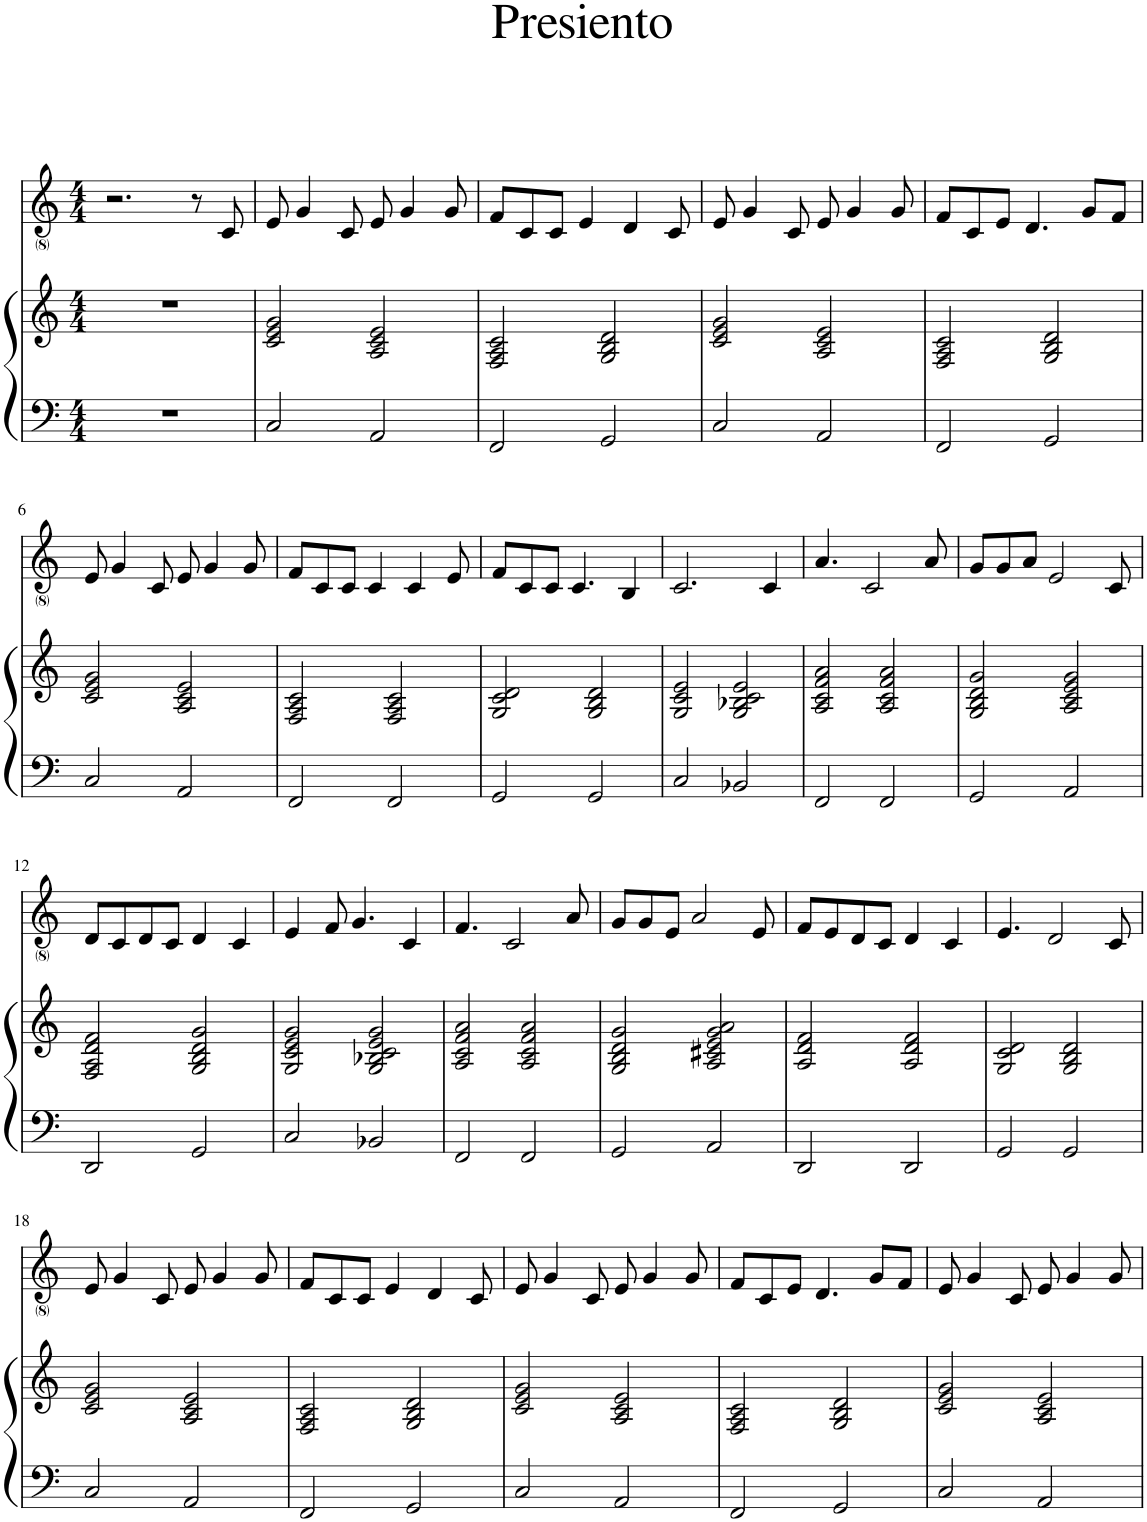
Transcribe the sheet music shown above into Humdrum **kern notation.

**kern	**kern	**kern
*part2	*part2	*part1
*staff3	*staff2	*staff1
*I"Piano	*	*I"Voice
*I'Pno	*	*
*clefF4	*clefG2	*clefG2
*k[]	*k[]	*k[]
*M4/4	*M4/4	*M4/4
=1	=1	=1
1r	1r	2.r
.	.	8r
.	.	8c/
=2	=2	=2
2C/	2c/ 2e/ 2g/	8e/
.	.	4g/
.	.	8c/
2AA/	2A/ 2c/ 2e/	8e/
.	.	4g/
.	.	8g/
=3	=3	=3
2FF/	2F/ 2A/ 2c/	8f/L
.	.	8c/
.	.	8c/J
.	.	4e/
2GG/	2G/ 2B/ 2d/	.
.	.	4d/
.	.	8c/
=4	=4	=4
2C/	2c/ 2e/ 2g/	8e/
.	.	4g/
.	.	8c/
2AA/	2A/ 2c/ 2e/	8e/
.	.	4g/
.	.	8g/
=5	=5	=5
2FF/	2F/ 2A/ 2c/	8f/L
.	.	8c/
.	.	8e/J
.	.	4.d/
2GG/	2G/ 2B/ 2d/	.
.	.	8g/L
.	.	8f/J
!!LO:LB:g=z
=6	=6	=6
2C/	2c/ 2e/ 2g/	8e/
.	.	4g/
.	.	8c/
2AA/	2A/ 2c/ 2e/	8e/
.	.	4g/
.	.	8g/
=7	=7	=7
2FF/	2F/ 2A/ 2c/	8f/L
.	.	8c/
.	.	8c/J
.	.	4c/
2FF/	2F/ 2A/ 2c/	.
.	.	4c/
.	.	8e/
=8	=8	=8
2GG/	2G/ 2c/ 2d/	8f/L
.	.	8c/
.	.	8c/J
.	.	4.c/
2GG/	2G/ 2B/ 2d/	.
.	.	4B/
=9	=9	=9
2C/	2G/ 2c/ 2e/	2.c/
2BB-X/	2G/ 2B-X/ 2c/ 2e/	.
.	.	4c/
=10	=10	=10
2FF/	2A/ 2c/ 2f/ 2a/	4.a/
.	.	2c/
2FF/	2A/ 2c/ 2f/ 2a/	.
.	.	8a/
=11	=11	=11
2GG/	2G/ 2B/ 2d/ 2g/	8g/L
.	.	8g/
.	.	8a/J
.	.	2e/
2AA/	2A/ 2c/ 2e/ 2g/	.
.	.	8c/
!!LO:LB:g=z
=12	=12	=12
2DD/	2F/ 2A/ 2d/ 2f/	8d/L
.	.	8c/
.	.	8d/
.	.	8c/J
2GG/	2G/ 2B/ 2d/ 2g/	4d/
.	.	4c/
=13	=13	=13
2C/	2G/ 2c/ 2e/ 2g/	4e/
.	.	8f/
.	.	4.g/
2BB-X/	2G/ 2B-X/ 2c/ 2e/ 2g/	.
.	.	4c/
=14	=14	=14
2FF/	2A/ 2c/ 2f/ 2a/	4.f/
.	.	2c/
2FF/	2A/ 2c/ 2f/ 2a/	.
.	.	8a/
=15	=15	=15
2GG/	2G/ 2B/ 2d/ 2g/	8g/L
.	.	8g/
.	.	8e/J
.	.	2a/
2AA/	2A/ 2c#X/ 2e/ 2g/ 2a/	.
.	.	8e/
=16	=16	=16
2DD/	2A/ 2d/ 2f/	8f/L
.	.	8e/
.	.	8d/
.	.	8c/J
2DD/	2A/ 2d/ 2f/	4d/
.	.	4c/
=17	=17	=17
2GG/	2G/ 2c/ 2d/	4.e/
.	.	2d/
2GG/	2G/ 2B/ 2d/	.
.	.	8c/
!!LO:LB:g=z
=18	=18	=18
2C/	2c/ 2e/ 2g/	8e/
.	.	4g/
.	.	8c/
2AA/	2A/ 2c/ 2e/	8e/
.	.	4g/
.	.	8g/
=19	=19	=19
2FF/	2F/ 2A/ 2c/	8f/L
.	.	8c/
.	.	8c/J
.	.	4e/
2GG/	2G/ 2B/ 2d/	.
.	.	4d/
.	.	8c/
=20	=20	=20
2C/	2c/ 2e/ 2g/	8e/
.	.	4g/
.	.	8c/
2AA/	2A/ 2c/ 2e/	8e/
.	.	4g/
.	.	8g/
=21	=21	=21
2FF/	2F/ 2A/ 2c/	8f/L
.	.	8c/
.	.	8e/J
.	.	4.d/
2GG/	2G/ 2B/ 2d/	.
.	.	8g/L
.	.	8f/J
=22	=22	=22
2C/	2c/ 2e/ 2g/	8e/
.	.	4g/
.	.	8c/
2AA/	2A/ 2c/ 2e/	8e/
.	.	4g/
.	.	8g/
=	=	=
*-	*-	*-
